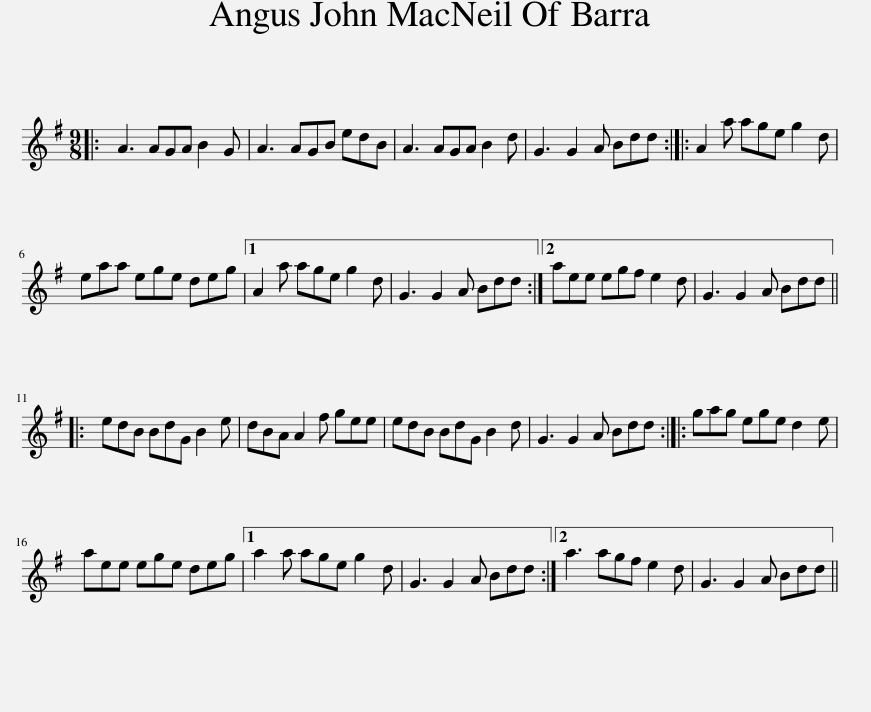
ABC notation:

X:1
L:1/8
M:9/8
I:linebreak $
K:G
V:1 treble
V:1
|: A3 AGA B2 G | A3 AGB edB | A3 AGA B2 d | G3 G2 A Bdd :: A2 a age g2 d |$ %5
 eaa ege deg |1 A2 a age g2 d | G3 G2 A Bdd :|2 aee egf e2 d | G3 G2 A Bdd |:$ %10
 edB BdG B2 e | dBA A2 f gee | edB BdG B2 d | G3 G2 A Bdd :: gag ege d2 e |$ %15
 aee ege deg |1 a2 a age g2 d | G3 G2 A Bdd :|2 a3 agf e2 d | G3 G2 A Bdd || %20
